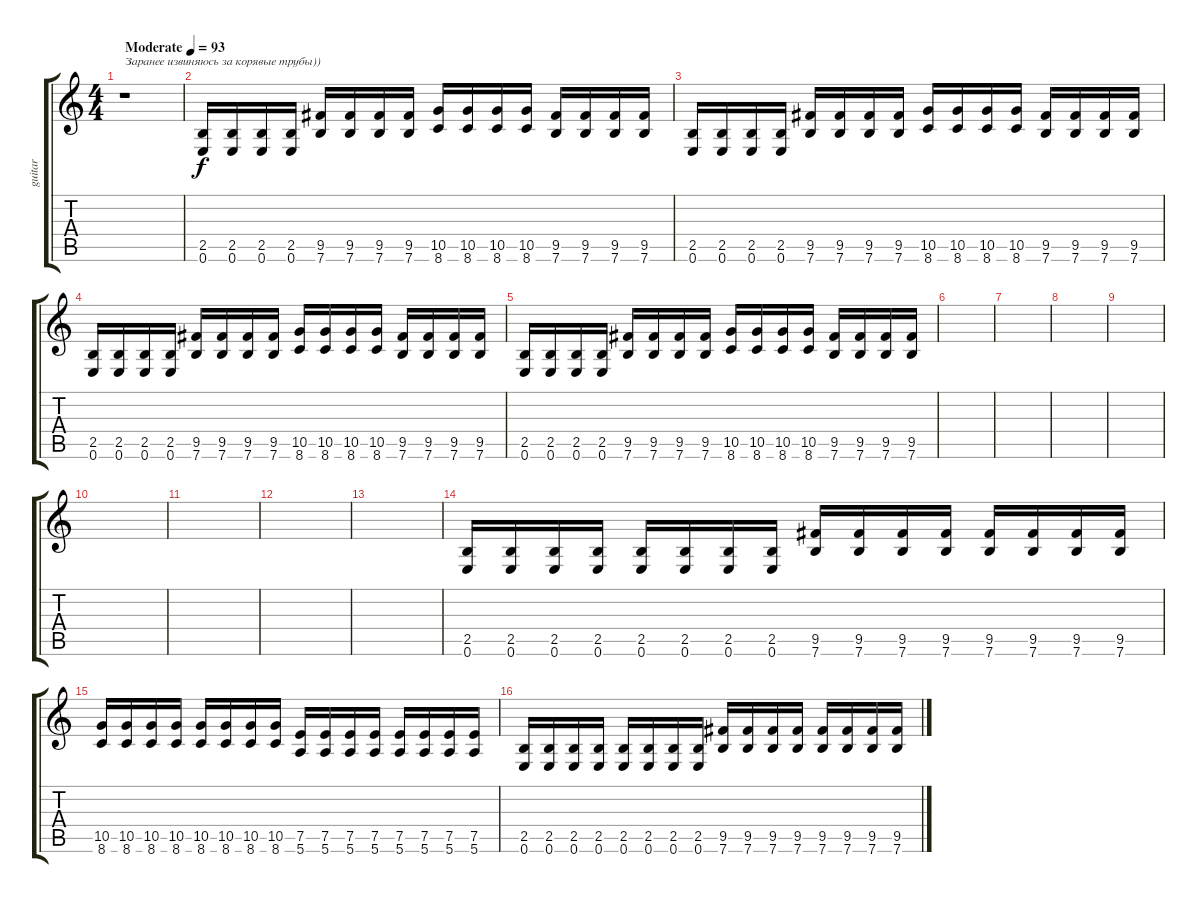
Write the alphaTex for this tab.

\track ("guitar" "guitar") {instrument distortionguitar}
\staff {score tabs}
\tuning (E4 B3 G3 D3 A2 E2) {hide}
\ts (4 4)
\tempo (93 "Moderate")
\clef g2
\ks c
r.1{txt "Заранее извиняюсь за корявые трубы))" dy f instrument distortionguitar} |
(2.5 0.6).16 (2.5 0.6).16 (2.5 0.6).16 (2.5 0.6).16 (9.5 7.6).16 (9.5 7.6).16 (9.5 7.6).16 (9.5 7.6).16 (10.5 8.6).16 (10.5 8.6).16 (10.5 8.6).16 (10.5 8.6).16 (9.5 7.6).16 (9.5 7.6).16 (9.5 7.6).16 (9.5 7.6).16 |
(2.5 0.6).16 (2.5 0.6).16 (2.5 0.6).16 (2.5 0.6).16 (9.5 7.6).16 (9.5 7.6).16 (9.5 7.6).16 (9.5 7.6).16 (10.5 8.6).16 (10.5 8.6).16 (10.5 8.6).16 (10.5 8.6).16 (9.5 7.6).16 (9.5 7.6).16 (9.5 7.6).16 (9.5 7.6).16 |
(2.5 0.6).16 (2.5 0.6).16 (2.5 0.6).16 (2.5 0.6).16 (9.5 7.6).16 (9.5 7.6).16 (9.5 7.6).16 (9.5 7.6).16 (10.5 8.6).16 (10.5 8.6).16 (10.5 8.6).16 (10.5 8.6).16 (9.5 7.6).16 (9.5 7.6).16 (9.5 7.6).16 (9.5 7.6).16 |
(2.5 0.6).16 (2.5 0.6).16 (2.5 0.6).16 (2.5 0.6).16 (9.5 7.6).16 (9.5 7.6).16 (9.5 7.6).16 (9.5 7.6).16 (10.5 8.6).16 (10.5 8.6).16 (10.5 8.6).16 (10.5 8.6).16 (9.5 7.6).16 (9.5 7.6).16 (9.5 7.6).16 (9.5 7.6).16 |
|
|
|
|
|
|
|
|
(2.5 0.6).16 (2.5 0.6).16 (2.5 0.6).16 (2.5 0.6).16 (2.5 0.6).16 (2.5 0.6).16 (2.5 0.6).16 (2.5 0.6).16 (9.5 7.6).16 (9.5 7.6).16 (9.5 7.6).16 (9.5 7.6).16 (9.5 7.6).16 (9.5 7.6).16 (9.5 7.6).16 (9.5 7.6).16 |
(10.5 8.6).16 (10.5 8.6).16 (10.5 8.6).16 (10.5 8.6).16 (10.5 8.6).16 (10.5 8.6).16 (10.5 8.6).16 (10.5 8.6).16 (7.5 5.6).16 (7.5 5.6).16 (7.5 5.6).16 (7.5 5.6).16 (7.5 5.6).16 (7.5 5.6).16 (7.5 5.6).16 (7.5 5.6).16 |
(2.5 0.6).16 (2.5 0.6).16 (2.5 0.6).16 (2.5 0.6).16 (2.5 0.6).16 (2.5 0.6).16 (2.5 0.6).16 (2.5 0.6).16 (9.5 7.6).16 (9.5 7.6).16 (9.5 7.6).16 (9.5 7.6).16 (9.5 7.6).16 (9.5 7.6).16 (9.5 7.6).16 (9.5 7.6).16
